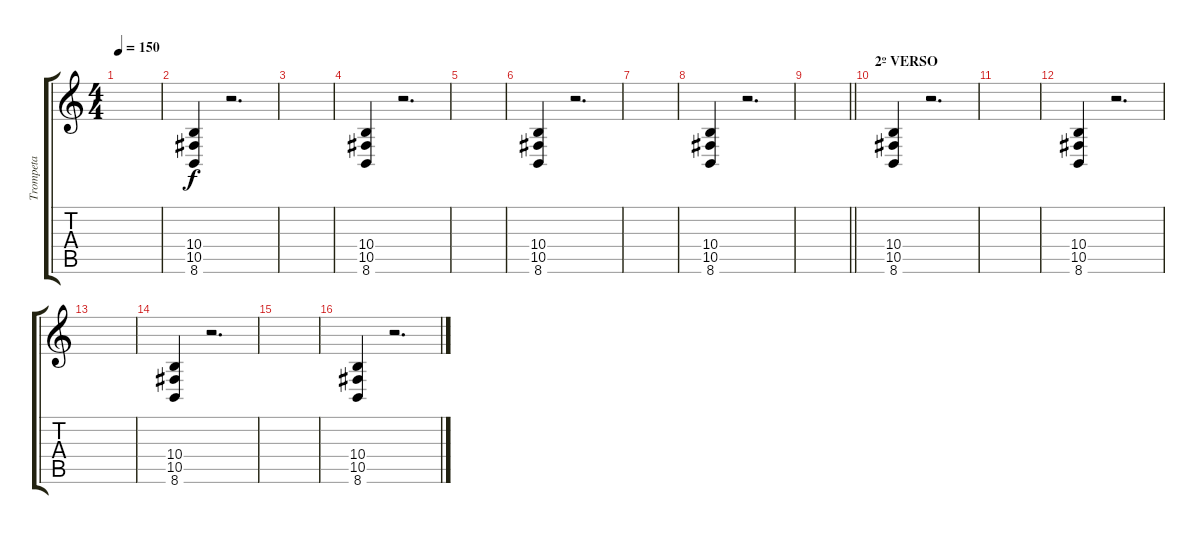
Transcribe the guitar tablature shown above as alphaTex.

\track ("Trompeta" "Trompeta") {instrument trumpet}
\staff {score tabs}
\tuning (Eb4 Bb3 Gb3 Db3 Ab2 Eb2) {hide}
\ts (4 4)
\tempo 150
\clef g2
\ks c
|
(10.4 10.5 8.6).4 r.2{d} |
|
(10.4 10.5 8.6).4 r.2{d} |
|
(10.4 10.5 8.6).4 r.2{d} |
|
(10.4 10.5 8.6).4 r.2{d} |
\barLineRight lightlight
|
\section ("" "2º VERSO")
(10.4 10.5 8.6).4 r.2{d} |
|
(10.4 10.5 8.6).4 r.2{d} |
|
(10.4 10.5 8.6).4 r.2{d} |
|
(10.4 10.5 8.6).4 r.2{d}
